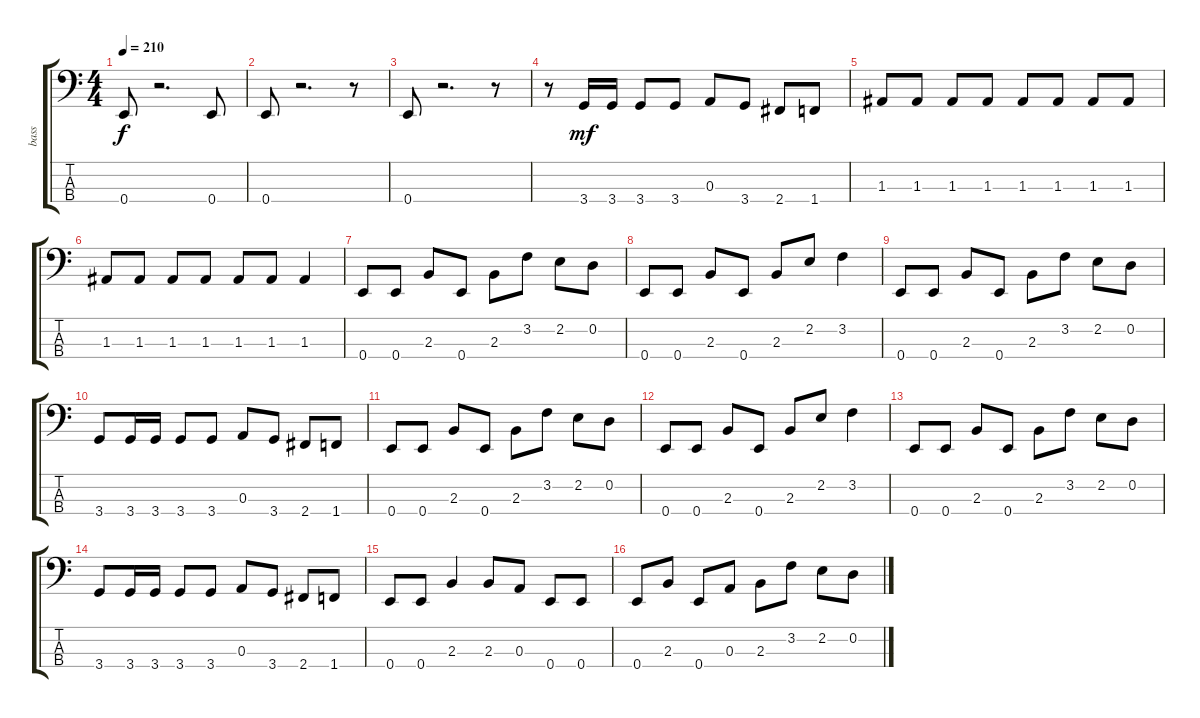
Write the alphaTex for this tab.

\track ("bass" "bass") {instrument electricbassfinger}
\staff {score tabs}
\tuning (G2 D2 A1 E1) {hide}
\ts (4 4)
\tempo 210
\clef f4
\ks c
0.4.8{dy f} r.2{d} 0.4.8 |
0.4.8 r.2{d} r.8 |
0.4.8 r.2{d} r.8 |
r.8 3.4.16{dy mf} 3.4.16 3.4.8 3.4.8 0.3.8 3.4.8 2.4.8 1.4.8 |
1.3.8 1.3.8 1.3.8 1.3.8 1.3.8 1.3.8 1.3.8 1.3.8 |
1.3.8 1.3.8 1.3.8 1.3.8 1.3.8 1.3.8 1.3.4 |
0.4.8 0.4.8 2.3.8 0.4.8 2.3.8 3.2.8 2.2.8 0.2.8 |
0.4.8 0.4.8 2.3.8 0.4.8 2.3.8 2.2.8 3.2.4 |
0.4.8 0.4.8 2.3.8 0.4.8 2.3.8 3.2.8 2.2.8 0.2.8 |
3.4.8 3.4.16 3.4.16 3.4.8 3.4.8 0.3.8 3.4.8 2.4.8 1.4.8 |
0.4.8 0.4.8 2.3.8 0.4.8 2.3.8 3.2.8 2.2.8 0.2.8 |
0.4.8 0.4.8 2.3.8 0.4.8 2.3.8 2.2.8 3.2.4 |
0.4.8 0.4.8 2.3.8 0.4.8 2.3.8 3.2.8 2.2.8 0.2.8 |
3.4.8 3.4.16 3.4.16 3.4.8 3.4.8 0.3.8 3.4.8 2.4.8 1.4.8 |
0.4.8 0.4.8 2.3.4 2.3.8 0.3.8 0.4.8 0.4.8 |
0.4.8 2.3.8 0.4.8 0.3.8 2.3.8 3.2.8 2.2.8 0.2.8
